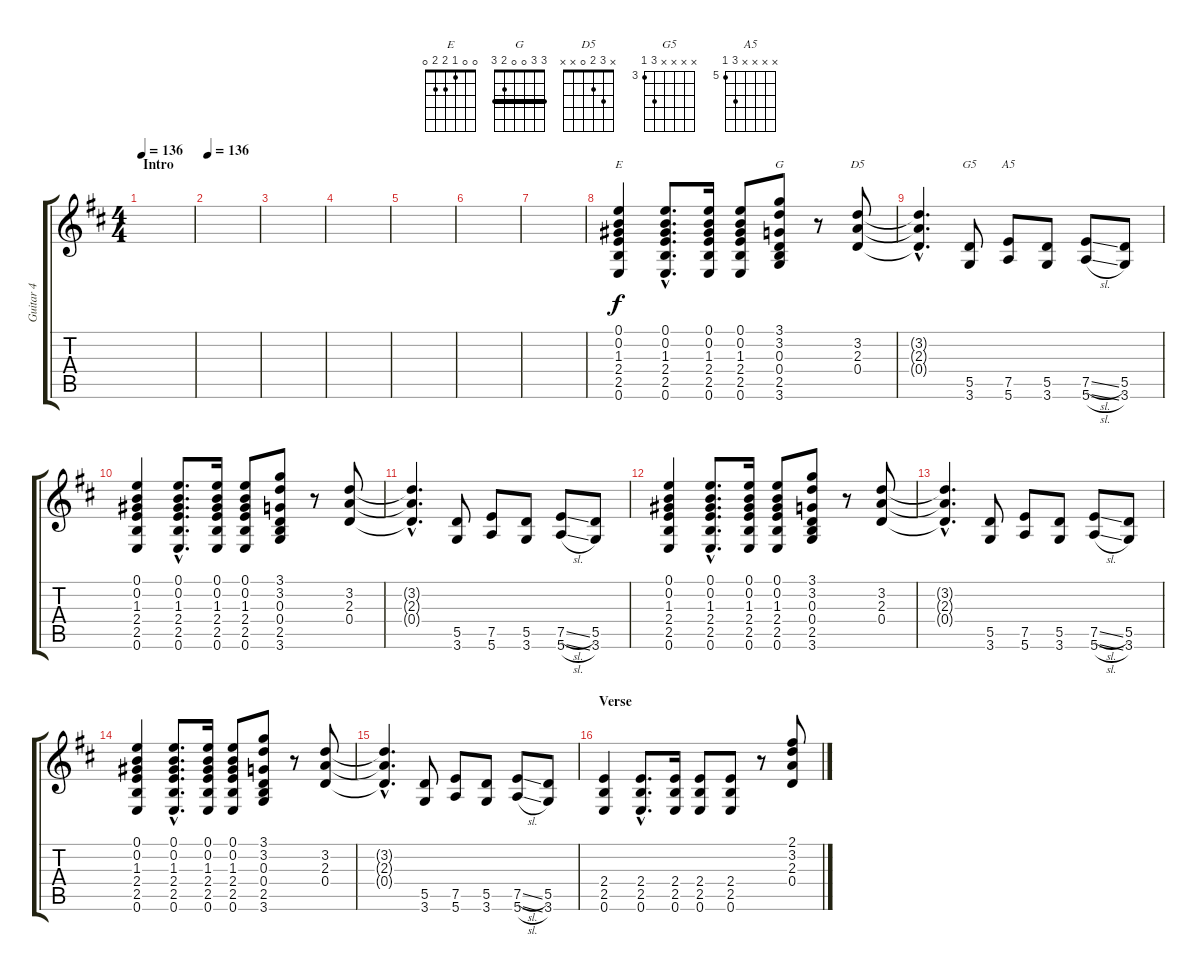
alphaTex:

\track ("Guitar 4" "Guitar 4") {instrument distortionguitar}
\staff {score tabs}
\tuning (E4 B3 G3 D3 A2 E2) {hide}
\chord ("E" 0 0 1 2 2 0)
\chord ("G" 3 3 0 0 2 3) {barre 3}
\chord ("D5" x 3 2 0 x x)
\chord ("G5" x x x x 5 3) {firstfret 3}
\chord ("A5" x x x x 7 5) {firstfret 5}
\ts (4 4)
\section ("" "Intro")
\tempo 136
\tempo 100
\tempo 136
\clef g2
\ks d
|
\tempo 136
|
|
|
|
|
|
(0.1 0.2 1.3 2.4 2.5 0.6).4{ch "E"} (0.1{hac} 0.2{hac} 1.3{hac} 2.4{hac} 2.5{hac} 0.6{hac}).8{d} (0.1 0.2 1.3 2.4 2.5 0.6).16 (0.1 0.2 1.3 2.4 2.5 0.6).8 (3.1 3.2 0.3 0.4 2.5 3.6).8{ch "G"} r.8 (3.2 2.3 0.4).8{ch "D5"} |
(3.2{hac t} 2.3{hac t} 0.4{hac t}).4{d} (5.5 3.6).8{ch "G5"} (7.5 5.6).8{ch "A5"} (5.5 3.6).8 (7.5{sl} 5.6{sl}).8 (5.5 3.6).8 |
(0.1 0.2 1.3 2.4 2.5 0.6).4 (0.1{hac} 0.2{hac} 1.3{hac} 2.4{hac} 2.5{hac} 0.6{hac}).8{d} (0.1 0.2 1.3 2.4 2.5 0.6).16 (0.1 0.2 1.3 2.4 2.5 0.6).8 (3.1 3.2 0.3 0.4 2.5 3.6).8 r.8 (3.2 2.3 0.4).8 |
(3.2{hac t} 2.3{hac t} 0.4{hac t}).4{d} (5.5 3.6).8 (7.5 5.6).8 (5.5 3.6).8 (7.5{sl} 5.6{sl}).8 (5.5 3.6).8 |
(0.1 0.2 1.3 2.4 2.5 0.6).4 (0.1{hac} 0.2{hac} 1.3{hac} 2.4{hac} 2.5{hac} 0.6{hac}).8{d} (0.1 0.2 1.3 2.4 2.5 0.6).16 (0.1 0.2 1.3 2.4 2.5 0.6).8 (3.1 3.2 0.3 0.4 2.5 3.6).8 r.8 (3.2 2.3 0.4).8 |
(3.2{hac t} 2.3{hac t} 0.4{hac t}).4{d} (5.5 3.6).8 (7.5 5.6).8 (5.5 3.6).8 (7.5{sl} 5.6{sl}).8 (5.5 3.6).8 |
(0.1 0.2 1.3 2.4 2.5 0.6).4 (0.1{hac} 0.2{hac} 1.3{hac} 2.4{hac} 2.5{hac} 0.6{hac}).8{d} (0.1 0.2 1.3 2.4 2.5 0.6).16 (0.1 0.2 1.3 2.4 2.5 0.6).8 (3.1 3.2 0.3 0.4 2.5 3.6).8 r.8 (3.2 2.3 0.4).8 |
(3.2{hac t} 2.3{hac t} 0.4{hac t}).4{d} (5.5 3.6).8 (7.5 5.6).8 (5.5 3.6).8 (7.5{sl} 5.6{sl}).8 (5.5 3.6).8 |
\section ("" "Verse")
(2.4 2.5 0.6).4 (2.4{hac} 2.5{hac} 0.6{hac}).8{d} (2.4 2.5 0.6).16 (2.4 2.5 0.6).8 (2.4 2.5 0.6).8 r.8 (2.1 3.2 2.3 0.4).8
